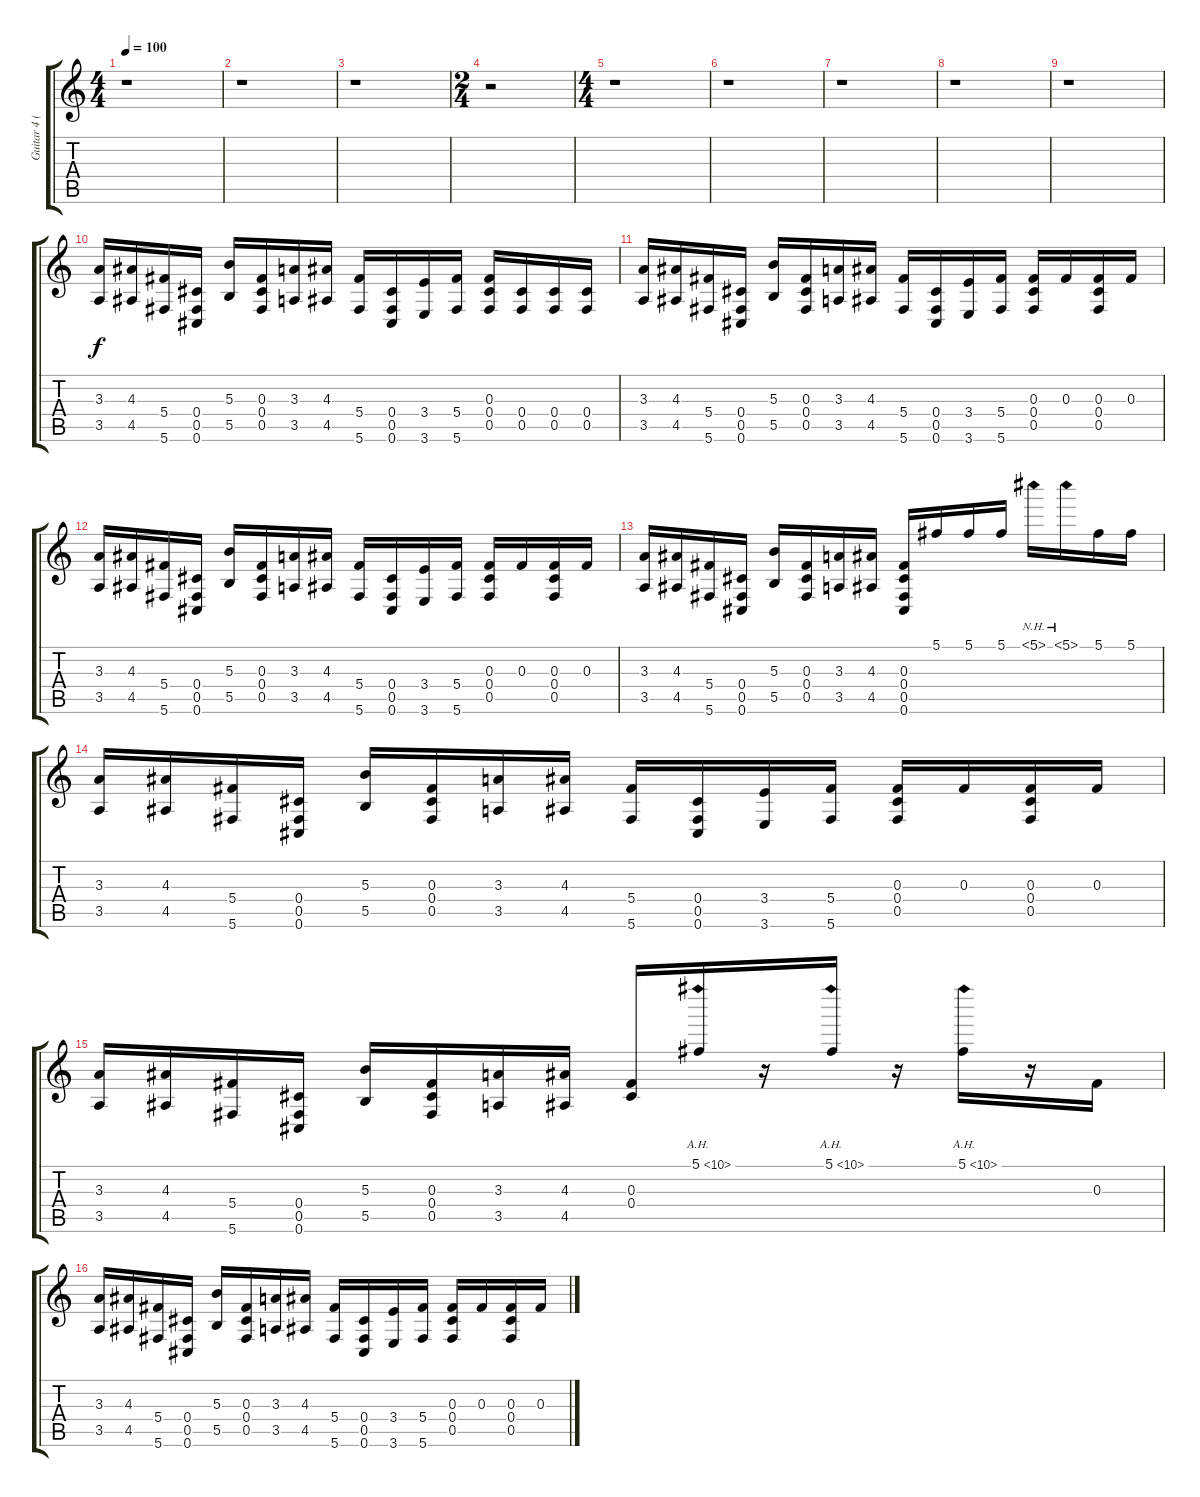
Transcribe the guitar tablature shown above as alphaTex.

\track ("Guitar 4 (Distortion)" "Guitar 4 (") {instrument electricguitarmuted}
\staff {score tabs}
\tuning (Db4 Gb3 Gb3 Db3 Gb2 Db2) {hide}
\ts (4 4)
\tempo 100
\clef g2
\ks c
r.1{dy f} |
r.1 |
r.1 |
\ts (2 4)
r.2 |
\ts (4 4)
r.1 |
r.1 |
r.1 |
r.1 |
r.1 |
(3.3 3.5).16 (4.3 4.5).16 (5.4 5.6).16 (0.4 0.5 0.6).16 (5.3 5.5).16 (0.3 0.4 0.5).16 (3.3 3.5).16 (4.3 4.5).16 (5.4 5.6).16 (0.4 0.5 0.6).16 (3.4 3.6).16 (5.4 5.6).16 (0.3 0.4 0.5).16 (0.4 0.5).16 (0.4 0.5).16 (0.4 0.5).16 |
(3.3 3.5).16 (4.3 4.5).16 (5.4 5.6).16 (0.4 0.5 0.6).16 (5.3 5.5).16 (0.3 0.4 0.5).16 (3.3 3.5).16 (4.3 4.5).16 (5.4 5.6).16 (0.4 0.5 0.6).16 (3.4 3.6).16 (5.4 5.6).16 (0.3 0.4 0.5).16 0.3.16 (0.3 0.4 0.5).16 0.3.16 |
(3.3 3.5).16 (4.3 4.5).16 (5.4 5.6).16 (0.4 0.5 0.6).16 (5.3 5.5).16 (0.3 0.4 0.5).16 (3.3 3.5).16 (4.3 4.5).16 (5.4 5.6).16 (0.4 0.5 0.6).16 (3.4 3.6).16 (5.4 5.6).16 (0.3 0.4 0.5).16 0.3.16 (0.3 0.4 0.5).16 0.3.16 |
(3.3 3.5).16 (4.3 4.5).16 (5.4 5.6).16 (0.4 0.5 0.6).16 (5.3 5.5).16 (0.3 0.4 0.5).16 (3.3 3.5).16 (4.3 4.5).16 (0.3 0.4 0.5 0.6).16 5.1.16 5.1.16 5.1.16 5.1{nh}.16 5.1{nh}.16 5.1.16 5.1.16 |
(3.3 3.5).16 (4.3 4.5).16 (5.4 5.6).16 (0.4 0.5 0.6).16 (5.3 5.5).16 (0.3 0.4 0.5).16 (3.3 3.5).16 (4.3 4.5).16 (5.4 5.6).16 (0.4 0.5 0.6).16 (3.4 3.6).16 (5.4 5.6).16 (0.3 0.4 0.5).16 0.3.16 (0.3 0.4 0.5).16 0.3.16 |
(3.3 3.5).16 (4.3 4.5).16 (5.4 5.6).16 (0.4 0.5 0.6).16 (5.3 5.5).16 (0.3 0.4 0.5).16 (3.3 3.5).16 (4.3 4.5).16 (0.3 0.4).16 5.1{ah 5}.16 r.16 5.1{ah 5}.16 r.16 5.1{ah 5}.16 r.16 0.3.16 |
(3.3 3.5).16 (4.3 4.5).16 (5.4 5.6).16 (0.4 0.5 0.6).16 (5.3 5.5).16 (0.3 0.4 0.5).16 (3.3 3.5).16 (4.3 4.5).16 (5.4 5.6).16 (0.4 0.5 0.6).16 (3.4 3.6).16 (5.4 5.6).16 (0.3 0.4 0.5).16 0.3.16 (0.3 0.4 0.5).16 0.3.16
